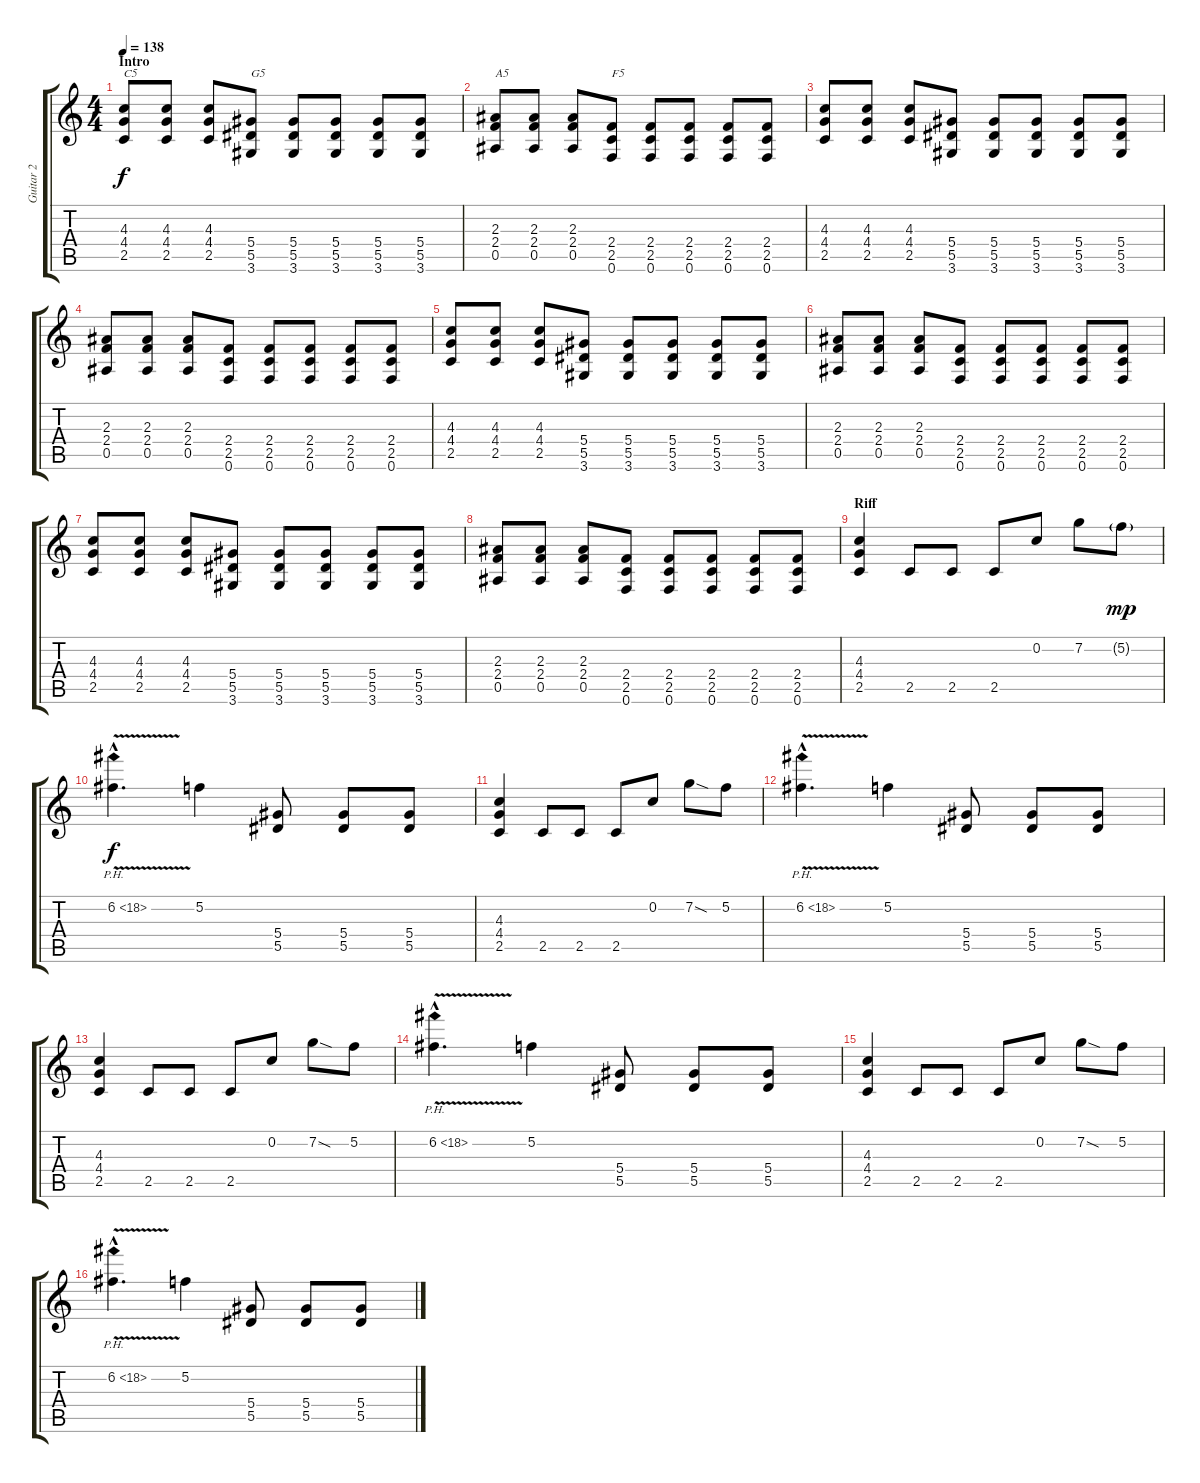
\track ("Guitar 2" "Guitar 2") {instrument distortionguitar}
\staff {score tabs}
\tuning (F4 C4 Ab3 Eb3 Bb2 F2) {hide}
\ts (4 4)
\section ("" "Intro")
\tempo 138
\clef g2
\ks c
(4.3 4.4 2.5).8{txt "C5" dy f instrument distortionguitar} (4.3 4.4 2.5).8 (4.3 4.4 2.5).8 (5.4 5.5 3.6).8{txt "G5"} (5.4 5.5 3.6).8 (5.4 5.5 3.6).8 (5.4 5.5 3.6).8 (5.4 5.5 3.6).8 |
(2.3 2.4 0.5).8{txt "A5"} (2.3 2.4 0.5).8 (2.3 2.4 0.5).8 (2.4 2.5 0.6).8{txt "F5"} (2.4 2.5 0.6).8 (2.4 2.5 0.6).8 (2.4 2.5 0.6).8 (2.4 2.5 0.6).8 |
(4.3 4.4 2.5).8 (4.3 4.4 2.5).8 (4.3 4.4 2.5).8 (5.4 5.5 3.6).8 (5.4 5.5 3.6).8 (5.4 5.5 3.6).8 (5.4 5.5 3.6).8 (5.4 5.5 3.6).8 |
(2.3 2.4 0.5).8 (2.3 2.4 0.5).8 (2.3 2.4 0.5).8 (2.4 2.5 0.6).8 (2.4 2.5 0.6).8 (2.4 2.5 0.6).8 (2.4 2.5 0.6).8 (2.4 2.5 0.6).8 |
(4.3 4.4 2.5).8 (4.3 4.4 2.5).8 (4.3 4.4 2.5).8 (5.4 5.5 3.6).8 (5.4 5.5 3.6).8 (5.4 5.5 3.6).8 (5.4 5.5 3.6).8 (5.4 5.5 3.6).8 |
(2.3 2.4 0.5).8 (2.3 2.4 0.5).8 (2.3 2.4 0.5).8 (2.4 2.5 0.6).8 (2.4 2.5 0.6).8 (2.4 2.5 0.6).8 (2.4 2.5 0.6).8 (2.4 2.5 0.6).8 |
(4.3 4.4 2.5).8 (4.3 4.4 2.5).8 (4.3 4.4 2.5).8 (5.4 5.5 3.6).8 (5.4 5.5 3.6).8 (5.4 5.5 3.6).8 (5.4 5.5 3.6).8 (5.4 5.5 3.6).8 |
(2.3 2.4 0.5).8 (2.3 2.4 0.5).8 (2.3 2.4 0.5).8 (2.4 2.5 0.6).8 (2.4 2.5 0.6).8 (2.4 2.5 0.6).8 (2.4 2.5 0.6).8 (2.4 2.5 0.6).8 |
\section ("" "Riff")
(4.3 4.4 2.5).4 2.5.8 2.5.8 2.5.8 0.2.8 7.2.8 5.2{g}.8{dy mp} |
6.2{ph 12 v hac}.4{d dy f} 5.2.4 (5.4 5.5).8 (5.4 5.5).8 (5.4 5.5).8 |
(4.3 4.4 2.5).4 2.5.8 2.5.8 2.5.8 0.2.8 7.2{sod}.8 5.2.8 |
6.2{ph 12 v hac}.4{d} 5.2.4 (5.4 5.5).8 (5.4 5.5).8 (5.4 5.5).8 |
(4.3 4.4 2.5).4 2.5.8 2.5.8 2.5.8 0.2.8 7.2{sod}.8 5.2.8 |
6.2{ph 12 v hac}.4{d} 5.2.4 (5.4 5.5).8 (5.4 5.5).8 (5.4 5.5).8 |
(4.3 4.4 2.5).4 2.5.8 2.5.8 2.5.8 0.2.8 7.2{sod}.8 5.2.8 |
6.2{ph 12 v hac}.4{d} 5.2.4 (5.4 5.5).8 (5.4 5.5).8 (5.4 5.5).8
